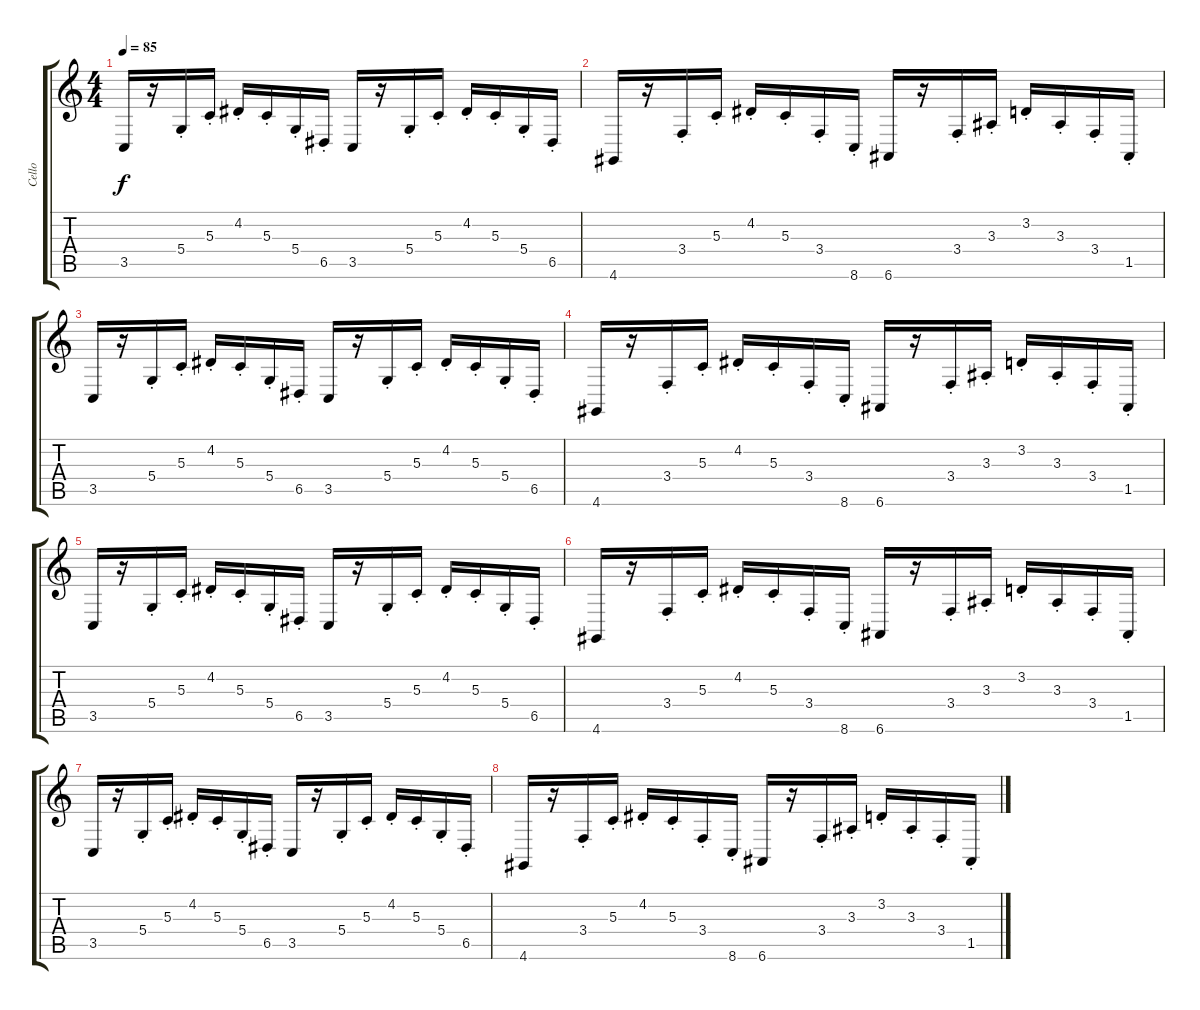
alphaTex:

\track ("Cello" "Cello") {instrument cello}
\staff {score tabs}
\tuning (E4 B3 G3 D3 A2 E2) {hide}
\ts (4 4)
\tempo 85
\clef g2
\ks c
3.5.16{dy f volume 11 instrument cello} r.16 5.4{st}.16 5.3{st}.16 4.2{st}.16 5.3{st}.16 5.4{st}.16 6.5{st}.16 3.5.16 r.16 5.4{st}.16 5.3{st}.16 4.2{st}.16 5.3{st}.16 5.4{st}.16 6.5{st}.16 |
4.6.16{volume 11} r.16 3.4{st}.16 5.3{st}.16 4.2{st}.16 5.3{st}.16 3.4{st}.16 8.6{st}.16 6.6.16 r.16 3.4{st}.16 3.3{st}.16 3.2{st}.16 3.3{st}.16 3.4{st}.16 1.5{st}.16 |
3.5.16{volume 11} r.16 5.4{st}.16 5.3{st}.16 4.2{st}.16 5.3{st}.16 5.4{st}.16 6.5{st}.16 3.5.16 r.16 5.4{st}.16 5.3{st}.16 4.2{st}.16 5.3{st}.16 5.4{st}.16 6.5{st}.16 |
4.6.16{volume 11} r.16 3.4{st}.16 5.3{st}.16 4.2{st}.16 5.3{st}.16 3.4{st}.16 8.6{st}.16 6.6.16 r.16 3.4{st}.16 3.3{st}.16 3.2{st}.16 3.3{st}.16 3.4{st}.16 1.5{st}.16 |
3.5.16{volume 16} r.16 5.4{st}.16 5.3{st}.16 4.2{st}.16 5.3{st}.16 5.4{st}.16 6.5{st}.16 3.5.16 r.16 5.4{st}.16 5.3{st}.16 4.2{st}.16 5.3{st}.16 5.4{st}.16 6.5{st}.16 |
4.6.16 r.16 3.4{st}.16 5.3{st}.16 4.2{st}.16 5.3{st}.16 3.4{st}.16 8.6{st}.16 6.6.16 r.16 3.4{st}.16 3.3{st}.16 3.2{st}.16 3.3{st}.16 3.4{st}.16 1.5{st}.16 |
3.5.16 r.16 5.4{st}.16 5.3{st}.16 4.2{st}.16 5.3{st}.16 5.4{st}.16 6.5{st}.16 3.5.16 r.16 5.4{st}.16 5.3{st}.16 4.2{st}.16 5.3{st}.16 5.4{st}.16 6.5{st}.16 |
4.6.16 r.16 3.4{st}.16 5.3{st}.16 4.2{st}.16 5.3{st}.16 3.4{st}.16 8.6{st}.16 6.6.16 r.16 3.4{st}.16 3.3{st}.16 3.2{st}.16 3.3{st}.16 3.4{st}.16 1.5{st}.16
